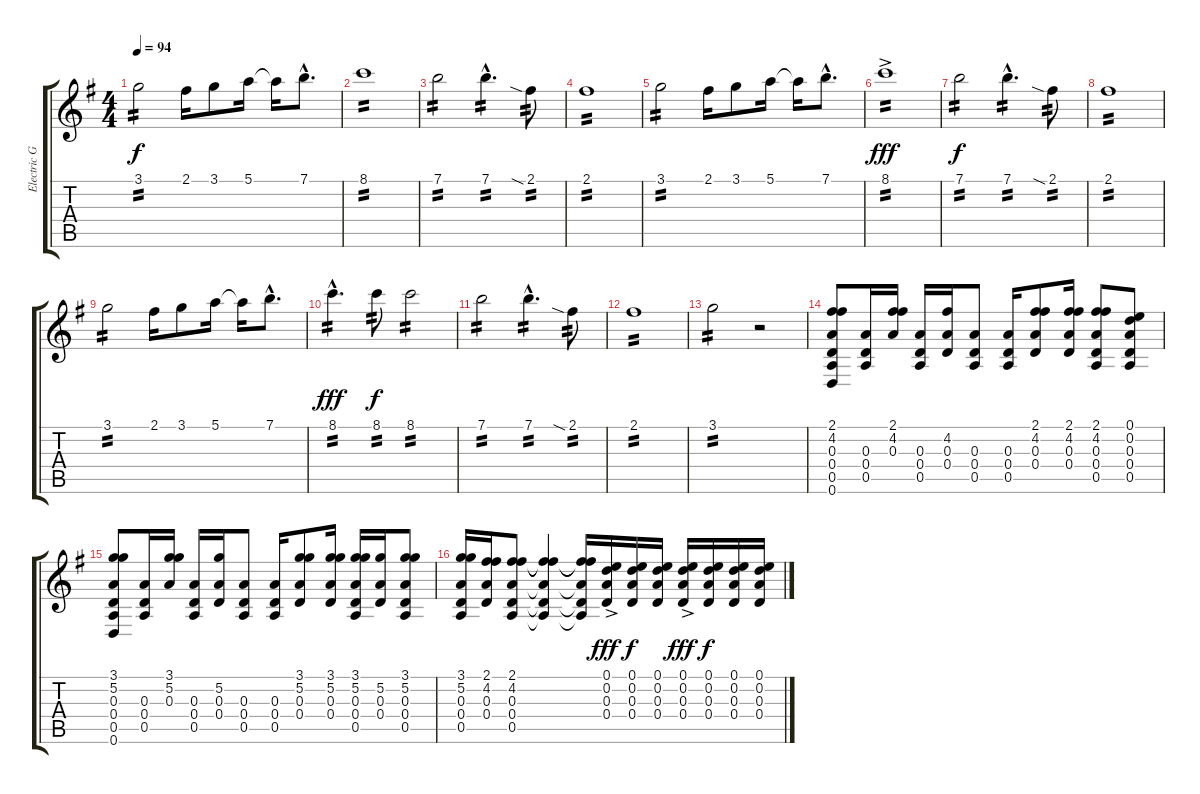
\track ("Electric Guitar 1" "Electric G") {instrument distortionguitar}
\staff {score tabs}
\tuning (E4 D4 A3 D3 A2 D2) {hide}
\ts (4 4)
\tempo 94
\clef g2
\ks g
3.1.2{tp 2 dy f} 2.1.16 3.1.8 5.1.16 5.1{t}.16 7.1{hac}.8{d} |
8.1.1{tp 2} |
7.1.2{tp 2} 7.1{hac}.4{d tp 2} 2.1{sia}.8{tp 2} |
2.1.1{tp 2} |
3.1.2{tp 2} 2.1.16 3.1.8 5.1.16 5.1{t}.16 7.1{hac}.8{d} |
8.1{ac}.1{tp 2 dy fff} |
7.1.2{tp 2 dy f} 7.1{hac}.4{d tp 2} 2.1{sia}.8{tp 2} |
2.1.1{tp 2} |
3.1.2{tp 2} 2.1.16 3.1.8 5.1.16 5.1{t}.16 7.1{hac}.8{d} |
8.1{hac}.4{d tp 2 dy fff} 8.1.8{tp 2 dy f} 8.1.2{tp 2} |
7.1.2{tp 2} 7.1{hac}.4{d tp 2} 2.1{sia}.8{tp 2} |
2.1.1{tp 2} |
3.1.2{tp 2} r.2 |
(2.1 4.2 0.3 0.4 0.5 0.6).8 (0.3 0.4 0.5).16 (2.1 4.2 0.3).16 (0.3 0.4 0.5).16 (4.2 0.3 0.4).16 (0.3 0.4 0.5).8 (0.3 0.4 0.5).16 (2.1 4.2 0.3 0.4).8 (2.1 4.2 0.3 0.4).16 (2.1 4.2 0.3 0.4 0.5).8 (0.1 0.2 0.3 0.4 0.5).8 |
(3.1 5.2 0.3 0.4 0.5 0.6).8 (0.3 0.4 0.5).16 (3.1 5.2 0.3).16 (0.3 0.4 0.5).16 (5.2 0.3 0.4).16 (0.3 0.4 0.5).8 (0.3 0.4 0.5).16 (3.1 5.2 0.3 0.4).8 (3.1 5.2 0.3 0.4).16 (3.1 5.2 0.3 0.4 0.5).16 (5.2 0.3 0.4).16 (3.1 5.2 0.3 0.4 0.5).8 |
(3.1 5.2 0.3 0.4 0.5).16 (2.1 4.2 0.3 0.4).16 (2.1 4.2 0.3 0.4 0.5).8 (2.1{t} 4.2{t} 0.3{t} 0.4{t} 0.5{t}).4 (2.1{t} 4.2{t} 0.3{t} 0.4{t} 0.5{t}).16 (0.1{ac} 0.2{ac} 0.3{ac} 0.4{ac}).16{dy fff} (0.1 0.2 0.3 0.4).16{dy f} (0.1 0.2 0.3 0.4).16 (0.1{ac} 0.2{ac} 0.3{ac} 0.4{ac}).16{dy fff} (0.1 0.2 0.3 0.4).16{dy f} (0.1 0.2 0.3 0.4).16 (0.1 0.2 0.3 0.4).16
